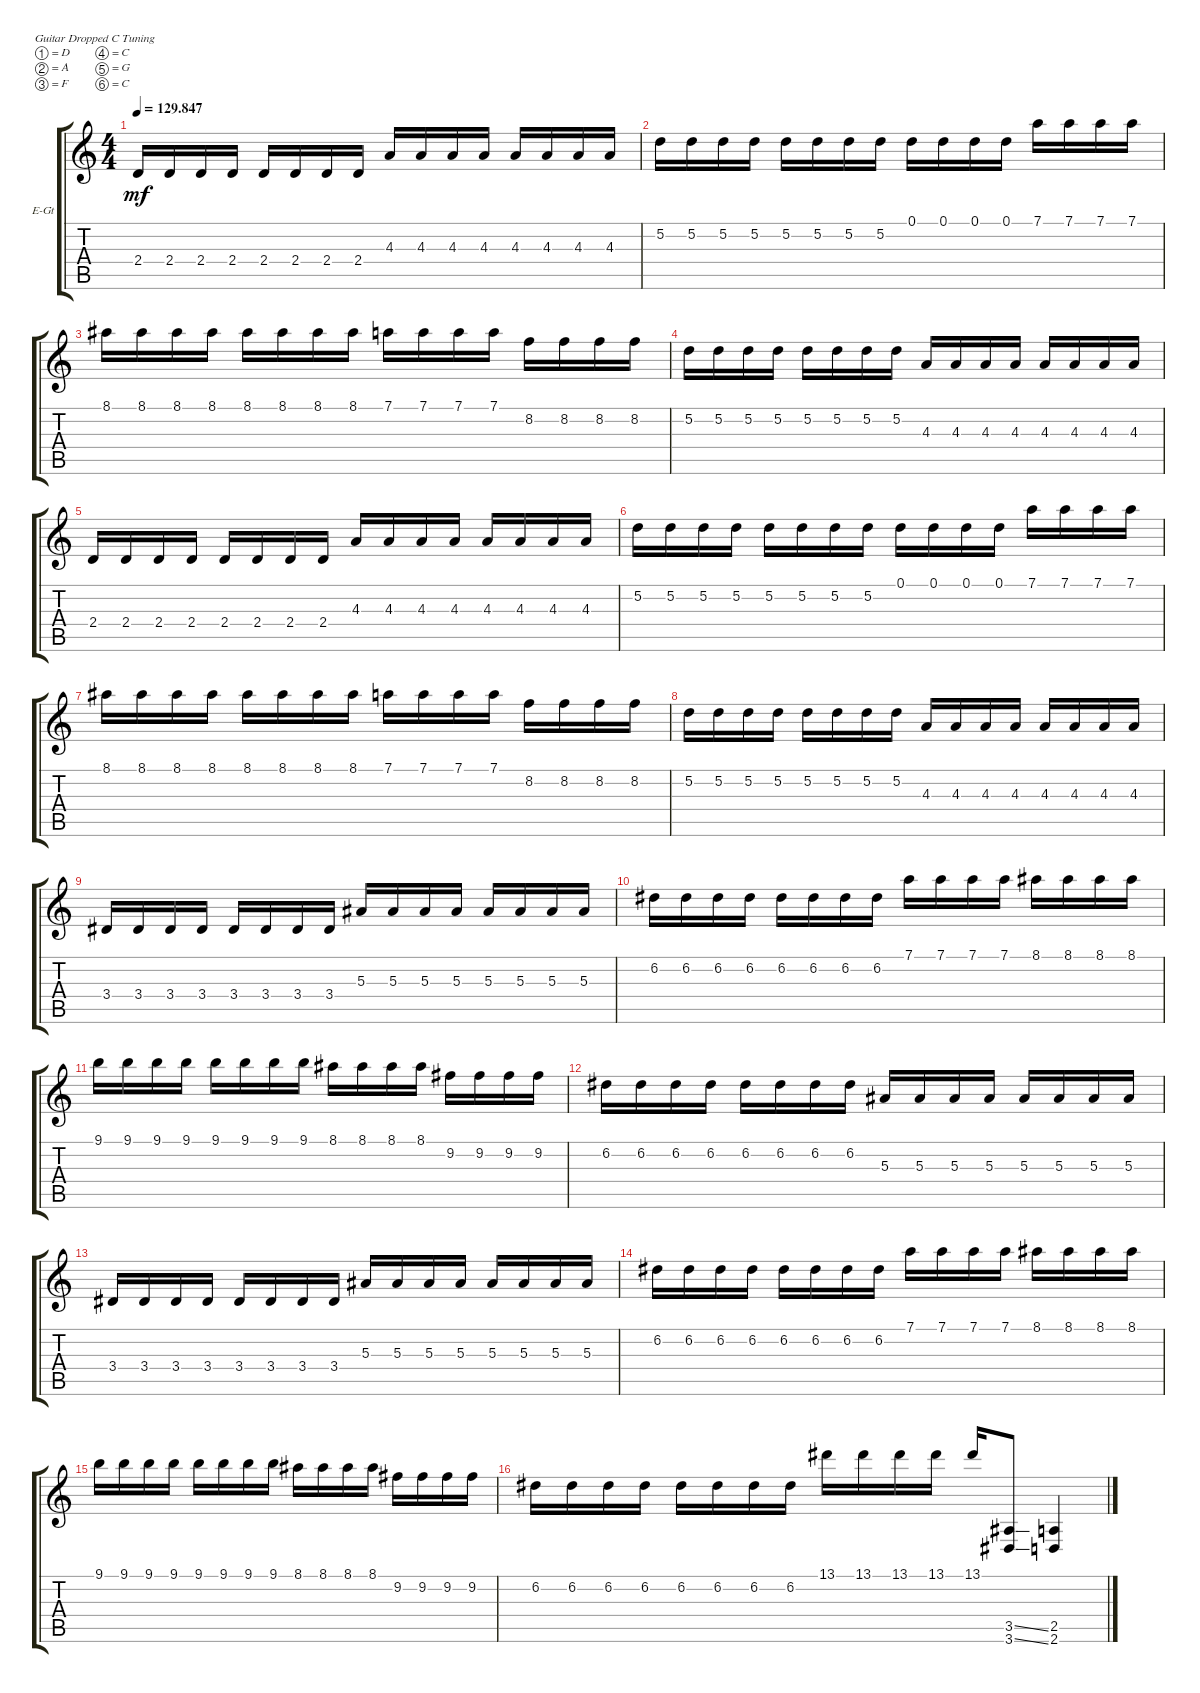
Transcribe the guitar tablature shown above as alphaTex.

\defaultSystemsLayout 4
\bracketExtendMode groupsimilarinstruments
\firstSystemTrackNameOrientation horizontal
\otherSystemsTrackNameOrientation horizontal
\track ("Electric Guitar" "E-Gt") {instrument overdrivenguitar}
\staff {score tabs}
\tuning (D4 A3 F3 C3 G2 C2)
\ts (4 4)
\tempo
129.847
\accidentals auto
\clef g2
\ottava regular
\simile none
\ks c
2.4.16{dy mf} 2.4.16 2.4.16 2.4.16 2.4.16 2.4.16 2.4.16 2.4.16 4.3.16 4.3.16 4.3.16 4.3.16 4.3.16 4.3.16 4.3.16 4.3.16 |
5.2.16 5.2.16 5.2.16 5.2.16 5.2.16 5.2.16 5.2.16 5.2.16 0.1.16 0.1.16 0.1.16 0.1.16 7.1.16 7.1.16 7.1.16 7.1.16 |
8.1.16 8.1.16 8.1.16 8.1.16 8.1.16 8.1.16 8.1.16 8.1.16 7.1.16 7.1.16 7.1.16 7.1.16 8.2.16 8.2.16 8.2.16 8.2.16 |
5.2.16 5.2.16 5.2.16 5.2.16 5.2.16 5.2.16 5.2.16 5.2.16 4.3.16 4.3.16 4.3.16 4.3.16 4.3.16 4.3.16 4.3.16 4.3.16 |
2.4.16 2.4.16 2.4.16 2.4.16 2.4.16 2.4.16 2.4.16 2.4.16 4.3.16 4.3.16 4.3.16 4.3.16 4.3.16 4.3.16 4.3.16 4.3.16 |
5.2.16 5.2.16 5.2.16 5.2.16 5.2.16 5.2.16 5.2.16 5.2.16 0.1.16 0.1.16 0.1.16 0.1.16 7.1.16 7.1.16 7.1.16 7.1.16 |
8.1.16 8.1.16 8.1.16 8.1.16 8.1.16 8.1.16 8.1.16 8.1.16 7.1.16 7.1.16 7.1.16 7.1.16 8.2.16 8.2.16 8.2.16 8.2.16 |
5.2.16 5.2.16 5.2.16 5.2.16 5.2.16 5.2.16 5.2.16 5.2.16 4.3.16 4.3.16 4.3.16 4.3.16 4.3.16 4.3.16 4.3.16 4.3.16 |
3.4.16 3.4.16 3.4.16 3.4.16 3.4.16 3.4.16 3.4.16 3.4.16 5.3.16 5.3.16 5.3.16 5.3.16 5.3.16 5.3.16 5.3.16 5.3.16 |
6.2.16 6.2.16 6.2.16 6.2.16 6.2.16 6.2.16 6.2.16 6.2.16 7.1.16 7.1.16 7.1.16 7.1.16 8.1.16 8.1.16 8.1.16 8.1.16 |
9.1.16 9.1.16 9.1.16 9.1.16 9.1.16 9.1.16 9.1.16 9.1.16 8.1.16 8.1.16 8.1.16 8.1.16 9.2.16 9.2.16 9.2.16 9.2.16 |
6.2.16 6.2.16 6.2.16 6.2.16 6.2.16 6.2.16 6.2.16 6.2.16 5.3.16 5.3.16 5.3.16 5.3.16 5.3.16 5.3.16 5.3.16 5.3.16 |
3.4.16 3.4.16 3.4.16 3.4.16 3.4.16 3.4.16 3.4.16 3.4.16 5.3.16 5.3.16 5.3.16 5.3.16 5.3.16 5.3.16 5.3.16 5.3.16 |
6.2.16 6.2.16 6.2.16 6.2.16 6.2.16 6.2.16 6.2.16 6.2.16 7.1.16 7.1.16 7.1.16 7.1.16 8.1.16 8.1.16 8.1.16 8.1.16 |
9.1.16 9.1.16 9.1.16 9.1.16 9.1.16 9.1.16 9.1.16 9.1.16 8.1.16 8.1.16 8.1.16 8.1.16 9.2.16 9.2.16 9.2.16 9.2.16 |
6.2.16 6.2.16 6.2.16 6.2.16 6.2.16 6.2.16 6.2.16 6.2.16 13.1.16 13.1.16 13.1.16 13.1.16 13.1.16 (3.6{ss} 3.5{ss}).8 (2.5 2.6).4
